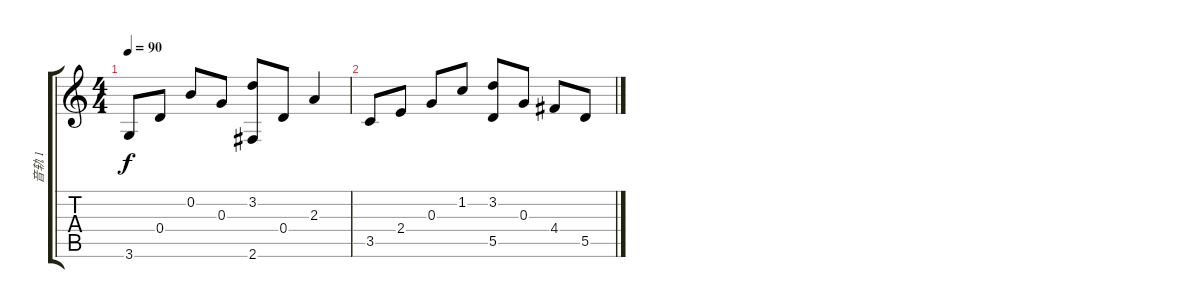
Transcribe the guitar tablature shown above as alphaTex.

\track ("音轨 1" "音轨 1") {instrument acousticguitarsteel}
\staff {score tabs}
\tuning (E4 B3 G3 D3 A2 E2) {hide}
\ts (4 4)
\tempo 90
\clef g2
\ks c
3.6.8{dy f} 0.4.8 0.2.8 0.3.8 (3.2 2.6).8 0.4.8 2.3.4 |
3.5.8 2.4.8 0.3.8 1.2.8 (3.2 5.5).8 0.3.8 4.4.8 5.5.8
